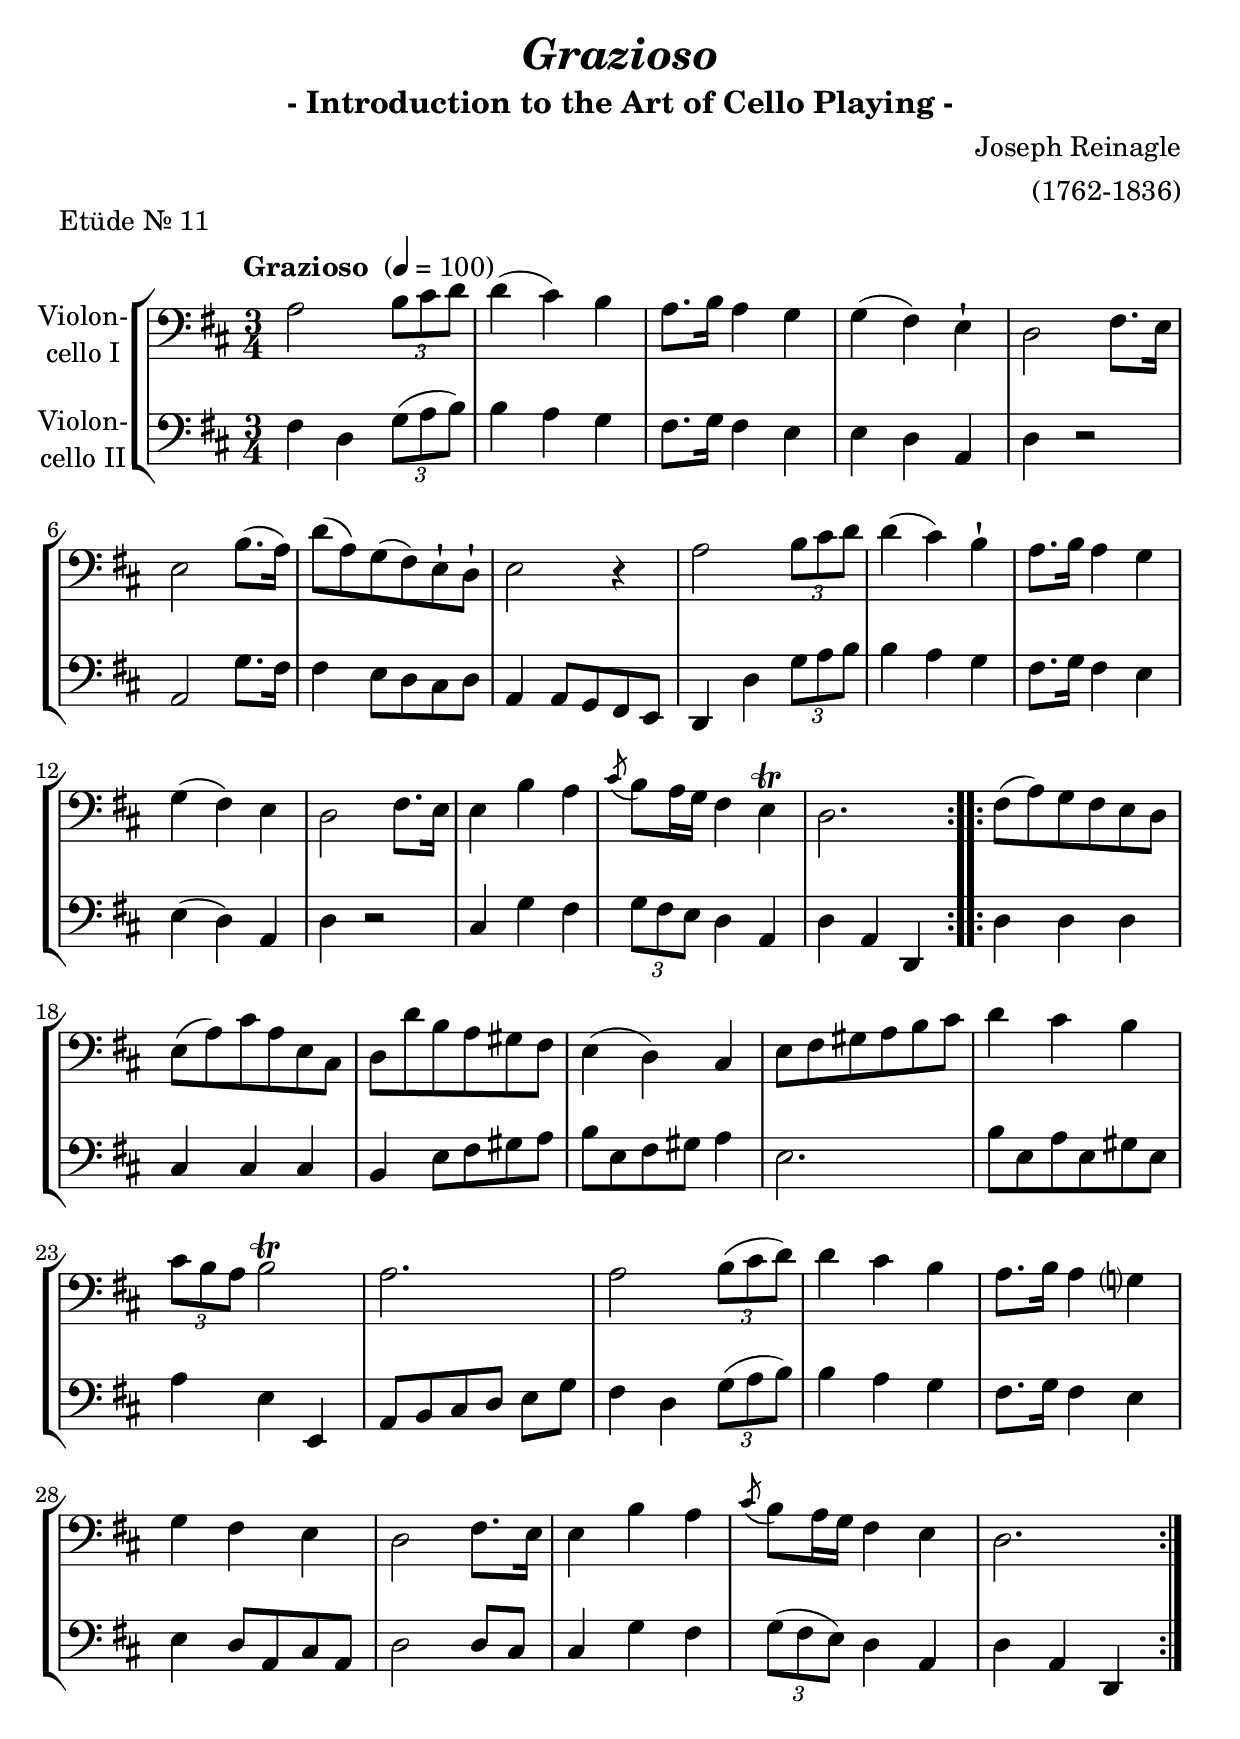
\version "2.18.2"
\include "deutsch.ly"

#(set-global-staff-size 24)

\header {
  title     = \markup \bold \italic "Grazioso"
  subtitle  = "- Introduction to the Art of Cello Playing -"
  composer  = "Joseph Reinagle"
  arranger  = "(1762-1836)"
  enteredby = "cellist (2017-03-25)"
  piece = "Etüde Nr. 11"
}

voiceconsts = {
  \key d \major
  \clef "bass"
  \time 3/4
%  \numericTimeSignature
  \compressFullBarRests
  \tempo "Grazioso " 4=100
}

%mihi = "clarinet"
mifl = "flute"
mist = "string ensemble 1"
%miba = "drawbar organ"
miba = "bassoon"

va = \relative c' {
  \voiceconsts

  \repeat volta 2 {
    a2 \times 2/3 { h8 cis d }
    d4( cis) h
    a8. h16 a4 g
    g( fis) e-!

    d2 fis8. e16
    e2 h'8.( a16)
    d8[( a) g( fis) e-! d]-!
    e2 r4
    a2 \times 2/3 { h8 cis d }
    d4( cis) h-!

    a8. h16 a4 g
    g( fis) e
    d2 fis8. e16
    e4 h' a
    \acciaccatura cis8 h a16 g fis4 e\trill
    d2.
  }

  \repeat volta 2 {
    fis8[( a) g fis e d]
    e[( a) cis a e cis]
    d[ d' h a gis fis]
    e4( d) cis
    e8[ fis gis a h cis]
    d4 cis h

    \times 2/3 { cis8 h a } h2\trill
    a2.
    a2 \times 2/3 { h8( cis d) }
    d4 cis h
    a8. h16 a4 g?
    g fis e

    d2 fis8. e16
    e4 h' a
    \acciaccatura cis8 h a16 g fis4 e
    d2.
  }
}

vb = \relative c {
  \voiceconsts

  \repeat volta 2 {
    fis4 d \times 2/3 { g8( a h) }
    h4 a g
    fis8. g16 fis4 e
    e d a

    d r2
    a g'8. fis16
    fis4 e8[ d cis d]
    a4 a8[ g fis e]
    d4 d' \times 2/3 { g8 a h }
    h4 a g

    fis8. g16 fis4 e
    e( d) a
    d r2
    cis4 g' fis
    \times 2/3 { g8 fis e } d4 a
    d a d,
  }

  \repeat volta 2 {
    d' d d
    cis cis cis
    h e8[ fis gis a]
    h[ e, fis gis] a4
    e2.
    h'8[ e, a e gis e]

    a4 e e,
    a8[ h cis d] e g
    fis4 d \times 2/3 { g8( a h) }
    h4 a g
    fis8. g16 fis4 e
    e d8[ a cis a]

    d2 d8 cis
    cis4 g' fis
    \times 2/3 { g8( fis e) } d4 a
    d a d,
  }
}


music = \new StaffGroup <<
      \new Staff {
        \set Staff.midiInstrument = \miba
        \set Staff.instrumentName = \markup \center-column { "Violon-" "cello I" }
        \transpose d d { \va }
      }

      \new Staff {
        \set Staff.midiInstrument = \miba
        \set Staff.instrumentName = \markup \center-column { "Violon-" "cello II" }
        \transpose d d { \vb }
      }
>>

\layout {
}

\book {
  \score {
   \music
   \layout {}
  }

  \score {
    \unfoldRepeats \music

    \midi {
      \context {
        \Score
      }
    }
  }
}
